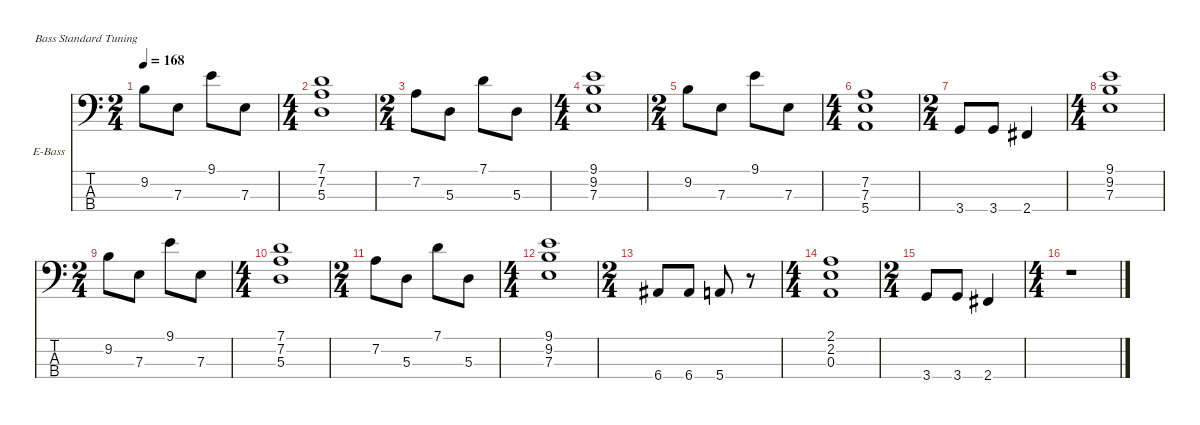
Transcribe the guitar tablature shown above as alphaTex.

\hideDynamics
\bracketExtendMode nobrackets
\firstSystemTrackNameOrientation horizontal
\otherSystemsTrackNameOrientation horizontal
\track ("Bass" "E-Bass") {instrument electricbasspick}
\staff {score tabs}
\tuning (G2 D2 A1 E1)
\ts (2 4)
\tempo 168
\clef f4
\ks c
9.2.8{dy fff} 7.3.8 9.1.8 7.3.8 |
\ts (4 4)
(7.1 7.2 5.3).1 |
\ts (2 4)
7.2.8 5.3.8 7.1.8 5.3.8 |
\ts (4 4)
(9.1 9.2 7.3).1 |
\ts (2 4)
9.2.8 7.3.8 9.1.8 7.3.8 |
\ts (4 4)
(7.2 7.3 5.4).1 |
\ts (2 4)
3.4.8 3.4.8 2.4{acc #}.4 |
\ts (4 4)
(9.1 9.2 7.3).1 |
\ts (2 4)
9.2.8 7.3.8 9.1.8 7.3.8 |
\ts (4 4)
(7.1 7.2 5.3).1 |
\ts (2 4)
7.2.8 5.3.8 7.1.8 5.3.8 |
\ts (4 4)
(9.1 9.2 7.3).1 |
\ts (2 4)
6.4{acc #}.8 6.4{acc #}.8 5.4.8 r.8 |
\ts (4 4)
(2.1 2.2 0.3).1 |
\ts (2 4)
3.4.8 3.4.8 2.4{acc #}.4 |
\ts (4 4)
r.1
